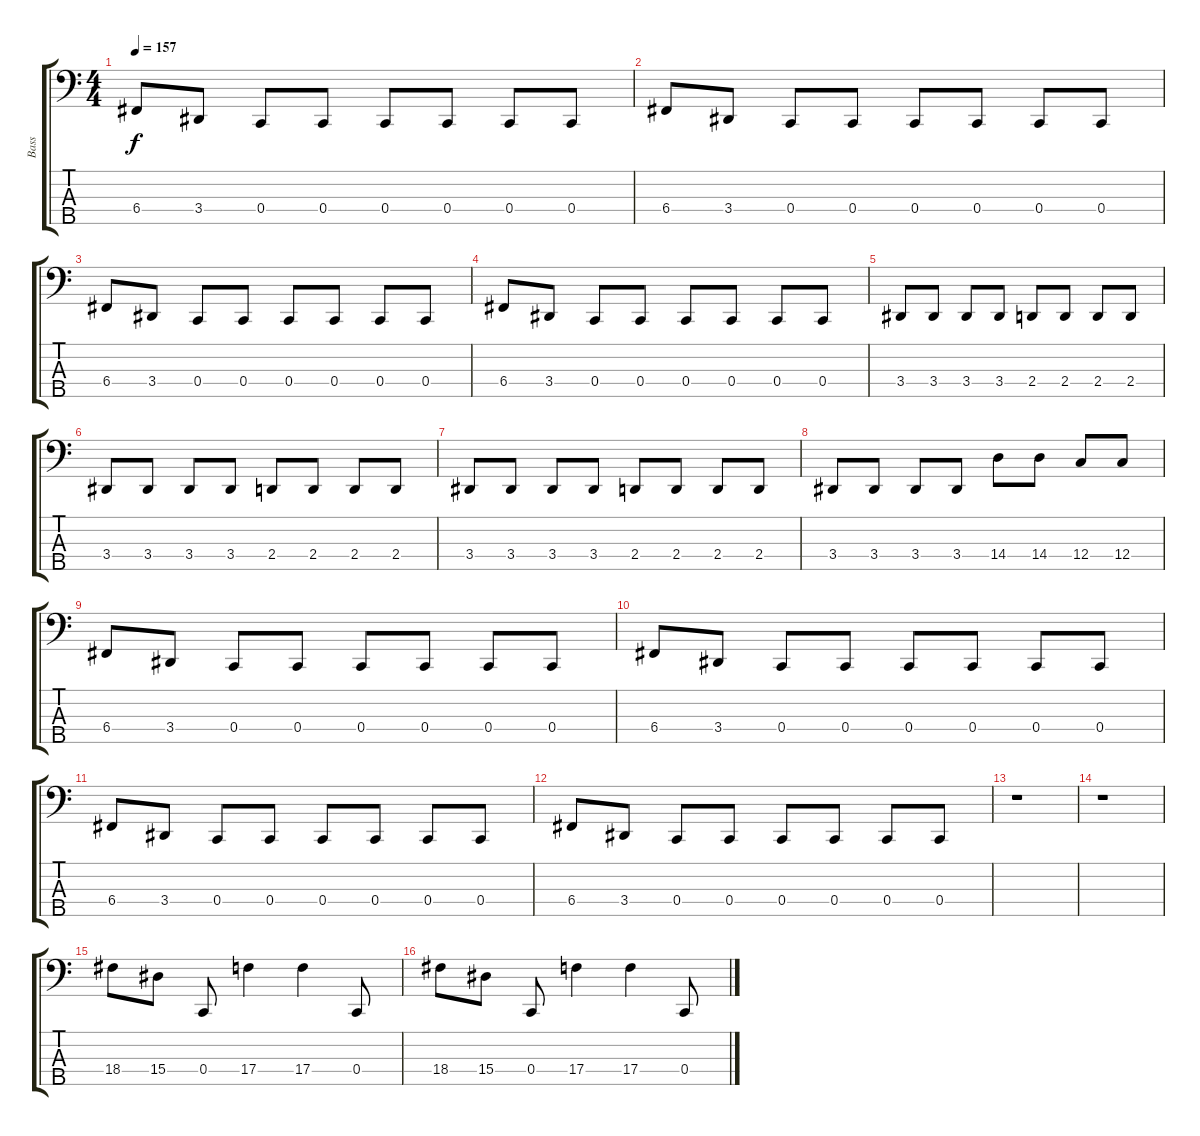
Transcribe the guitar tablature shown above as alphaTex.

\track ("Bass" "Bass") {instrument electricbasspick}
\staff {score tabs}
\tuning (F2 C2 G1 C1 A0) {hide}
\ts (4 4)
\tempo 157
\clef f4
\ks c
6.4.8{dy f} 3.4.8 0.4.8 0.4.8 0.4.8 0.4.8 0.4.8 0.4.8 |
6.4.8 3.4.8 0.4.8 0.4.8 0.4.8 0.4.8 0.4.8 0.4.8 |
6.4.8 3.4.8 0.4.8 0.4.8 0.4.8 0.4.8 0.4.8 0.4.8 |
6.4.8 3.4.8 0.4.8 0.4.8 0.4.8 0.4.8 0.4.8 0.4.8 |
3.4.8 3.4.8 3.4.8 3.4.8 2.4.8 2.4.8 2.4.8 2.4.8 |
3.4.8 3.4.8 3.4.8 3.4.8 2.4.8 2.4.8 2.4.8 2.4.8 |
3.4.8 3.4.8 3.4.8 3.4.8 2.4.8 2.4.8 2.4.8 2.4.8 |
3.4.8 3.4.8 3.4.8 3.4.8 14.4.8 14.4.8 12.4.8 12.4.8 |
6.4.8 3.4.8 0.4.8 0.4.8 0.4.8 0.4.8 0.4.8 0.4.8 |
6.4.8 3.4.8 0.4.8 0.4.8 0.4.8 0.4.8 0.4.8 0.4.8 |
6.4.8 3.4.8 0.4.8 0.4.8 0.4.8 0.4.8 0.4.8 0.4.8 |
6.4.8 3.4.8 0.4.8 0.4.8 0.4.8 0.4.8 0.4.8 0.4.8 |
r.1 |
r.1 |
18.4.8 15.4.8 0.4.8 17.4.4 17.4.4 0.4.8 |
18.4.8 15.4.8 0.4.8 17.4.4 17.4.4 0.4.8
